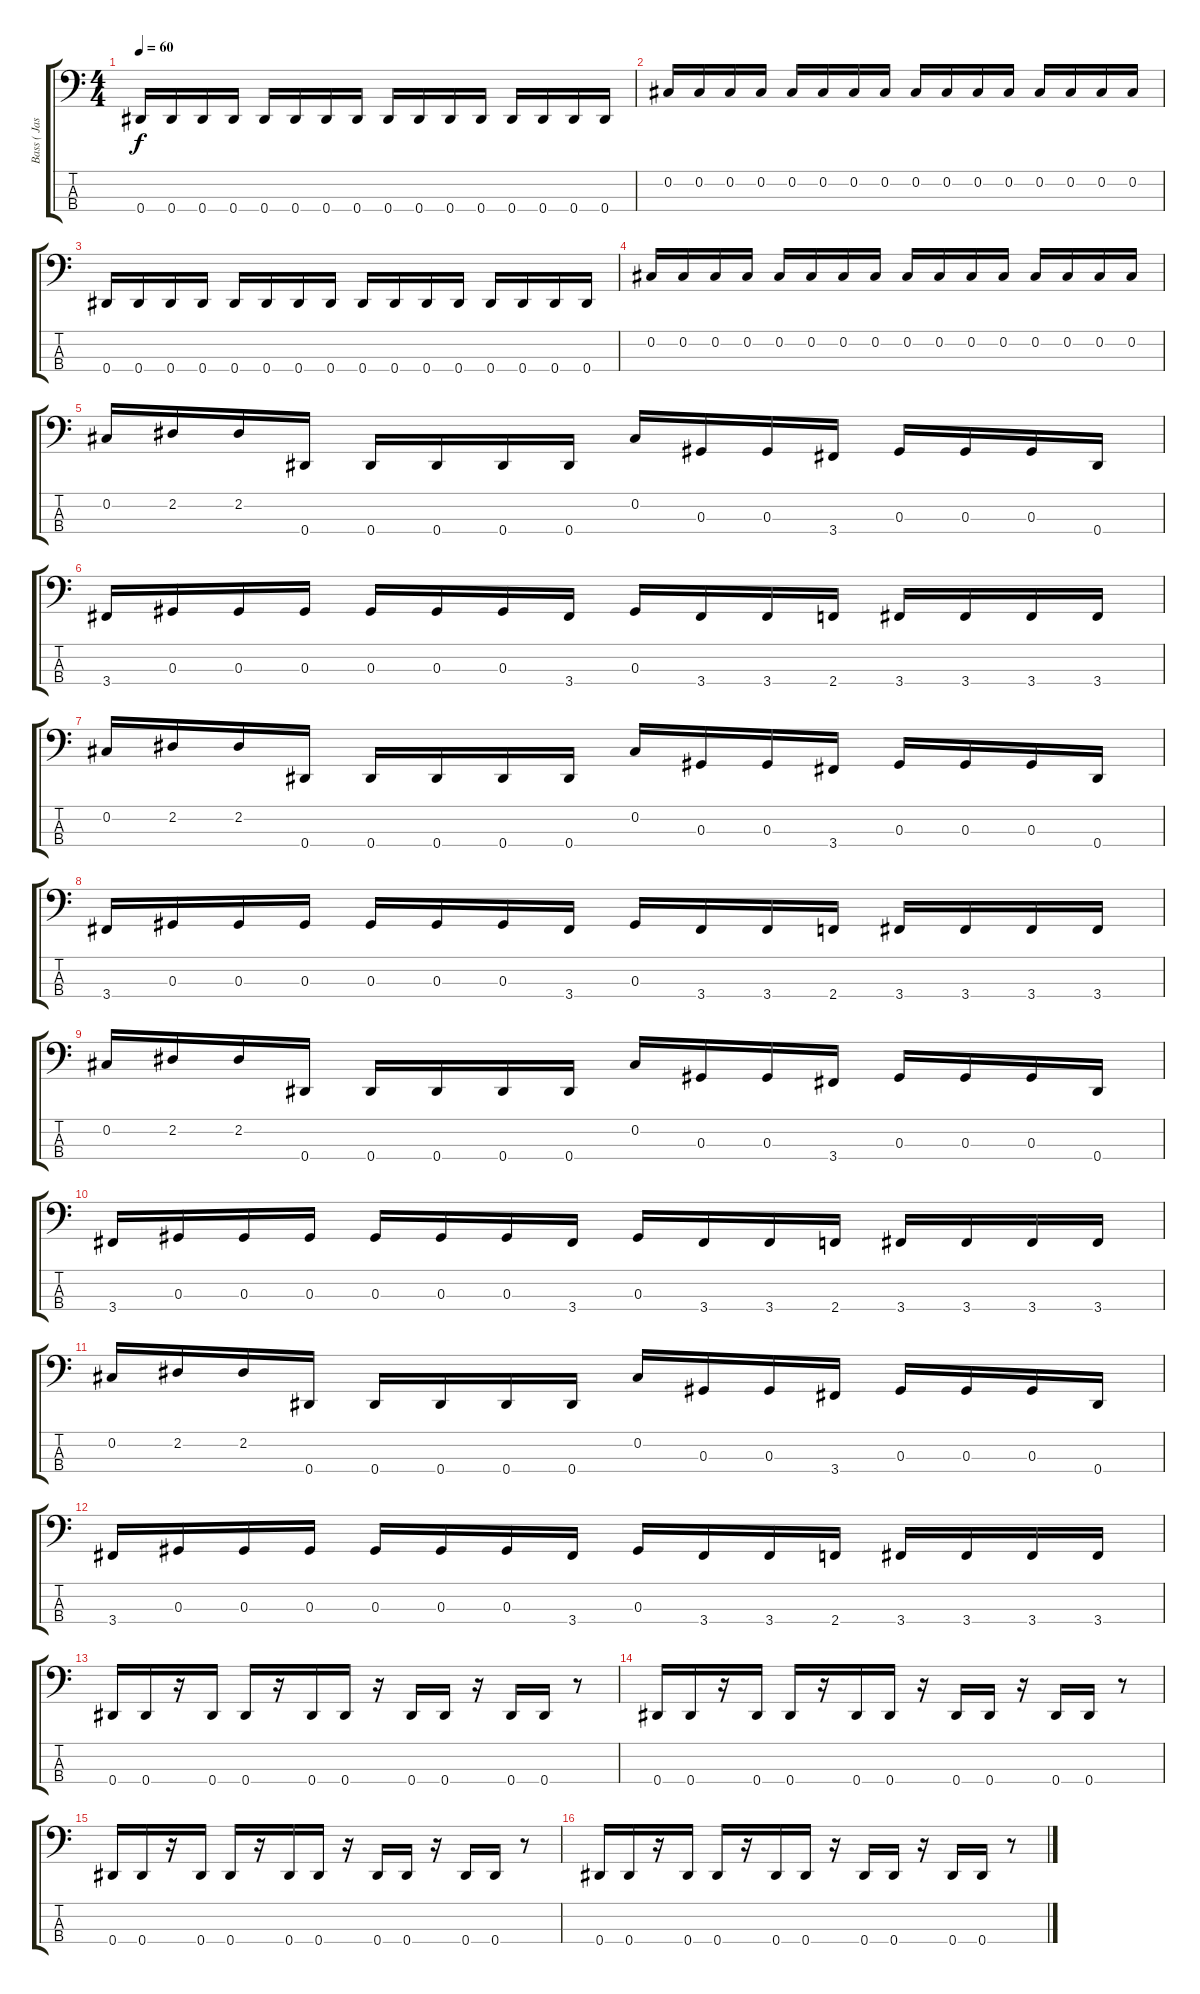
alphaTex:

\track ("Bass ( Jason )" "Bass ( Jas") {instrument electricbassfinger}
\staff {score tabs}
\tuning (Gb2 Db2 Ab1 Eb1) {hide}
\ts (4 4)
\tempo 60
\clef f4
\ks c
0.4.16{dy f} 0.4.16 0.4.16 0.4.16 0.4.16 0.4.16 0.4.16 0.4.16 0.4.16 0.4.16 0.4.16 0.4.16 0.4.16 0.4.16 0.4.16 0.4.16 |
0.2.16 0.2.16 0.2.16 0.2.16 0.2.16 0.2.16 0.2.16 0.2.16 0.2.16 0.2.16 0.2.16 0.2.16 0.2.16 0.2.16 0.2.16 0.2.16 |
0.4.16 0.4.16 0.4.16 0.4.16 0.4.16 0.4.16 0.4.16 0.4.16 0.4.16 0.4.16 0.4.16 0.4.16 0.4.16 0.4.16 0.4.16 0.4.16 |
0.2.16 0.2.16 0.2.16 0.2.16 0.2.16 0.2.16 0.2.16 0.2.16 0.2.16 0.2.16 0.2.16 0.2.16 0.2.16 0.2.16 0.2.16 0.2.16 |
0.2.16 2.2.16 2.2.16 0.4.16 0.4.16 0.4.16 0.4.16 0.4.16 0.2.16 0.3.16 0.3.16 3.4.16 0.3.16 0.3.16 0.3.16 0.4.16 |
3.4.16 0.3.16 0.3.16 0.3.16 0.3.16 0.3.16 0.3.16 3.4.16 0.3.16 3.4.16 3.4.16 2.4.16 3.4.16 3.4.16 3.4.16 3.4.16 |
0.2.16 2.2.16 2.2.16 0.4.16 0.4.16 0.4.16 0.4.16 0.4.16 0.2.16 0.3.16 0.3.16 3.4.16 0.3.16 0.3.16 0.3.16 0.4.16 |
3.4.16 0.3.16 0.3.16 0.3.16 0.3.16 0.3.16 0.3.16 3.4.16 0.3.16 3.4.16 3.4.16 2.4.16 3.4.16 3.4.16 3.4.16 3.4.16 |
0.2.16 2.2.16 2.2.16 0.4.16 0.4.16 0.4.16 0.4.16 0.4.16 0.2.16 0.3.16 0.3.16 3.4.16 0.3.16 0.3.16 0.3.16 0.4.16 |
3.4.16 0.3.16 0.3.16 0.3.16 0.3.16 0.3.16 0.3.16 3.4.16 0.3.16 3.4.16 3.4.16 2.4.16 3.4.16 3.4.16 3.4.16 3.4.16 |
0.2.16 2.2.16 2.2.16 0.4.16 0.4.16 0.4.16 0.4.16 0.4.16 0.2.16 0.3.16 0.3.16 3.4.16 0.3.16 0.3.16 0.3.16 0.4.16 |
3.4.16 0.3.16 0.3.16 0.3.16 0.3.16 0.3.16 0.3.16 3.4.16 0.3.16 3.4.16 3.4.16 2.4.16 3.4.16 3.4.16 3.4.16 3.4.16 |
0.4.16 0.4.16 r.16 0.4.16 0.4.16 r.16 0.4.16 0.4.16 r.16 0.4.16 0.4.16 r.16 0.4.16 0.4.16 r.8 |
0.4.16 0.4.16 r.16 0.4.16 0.4.16 r.16 0.4.16 0.4.16 r.16 0.4.16 0.4.16 r.16 0.4.16 0.4.16 r.8 |
0.4.16 0.4.16 r.16 0.4.16 0.4.16 r.16 0.4.16 0.4.16 r.16 0.4.16 0.4.16 r.16 0.4.16 0.4.16 r.8 |
0.4.16 0.4.16 r.16 0.4.16 0.4.16 r.16 0.4.16 0.4.16 r.16 0.4.16 0.4.16 r.16 0.4.16 0.4.16 r.8
